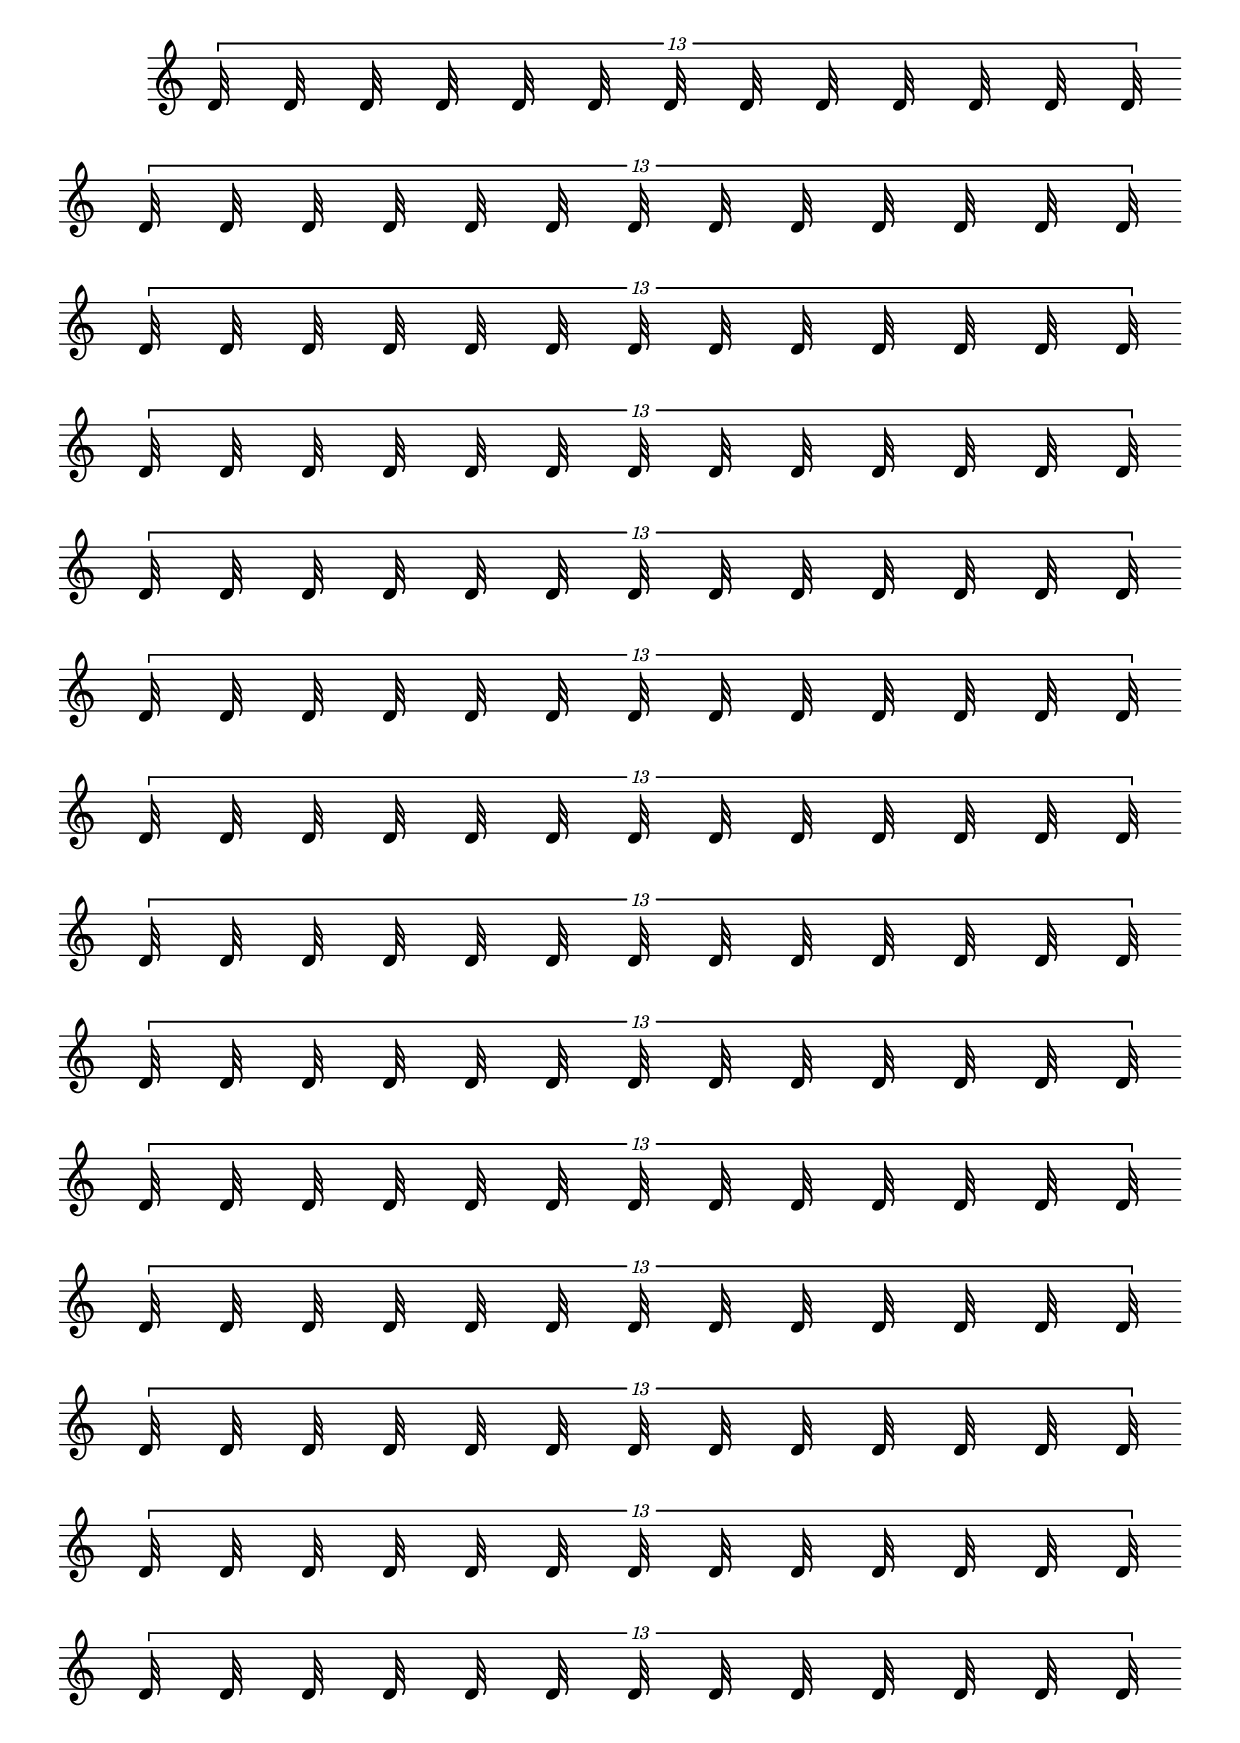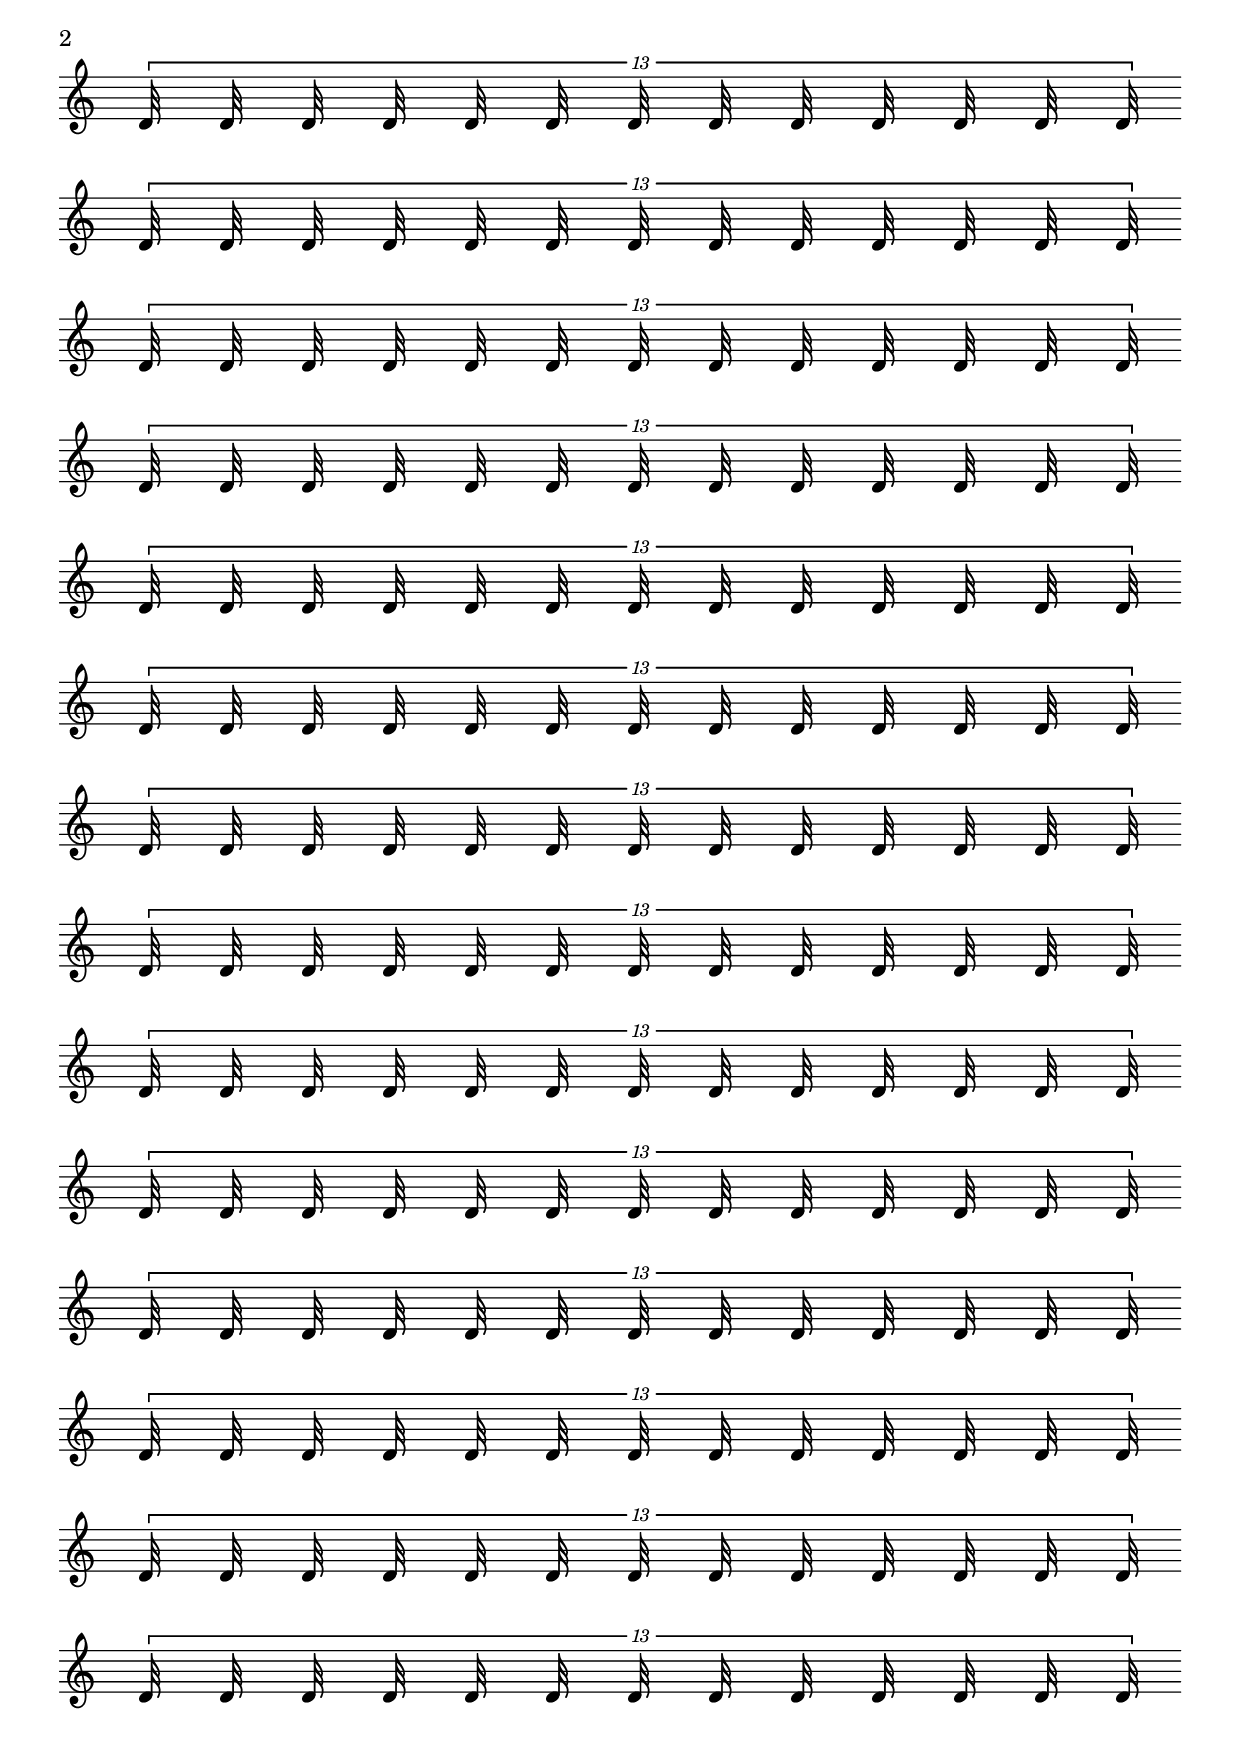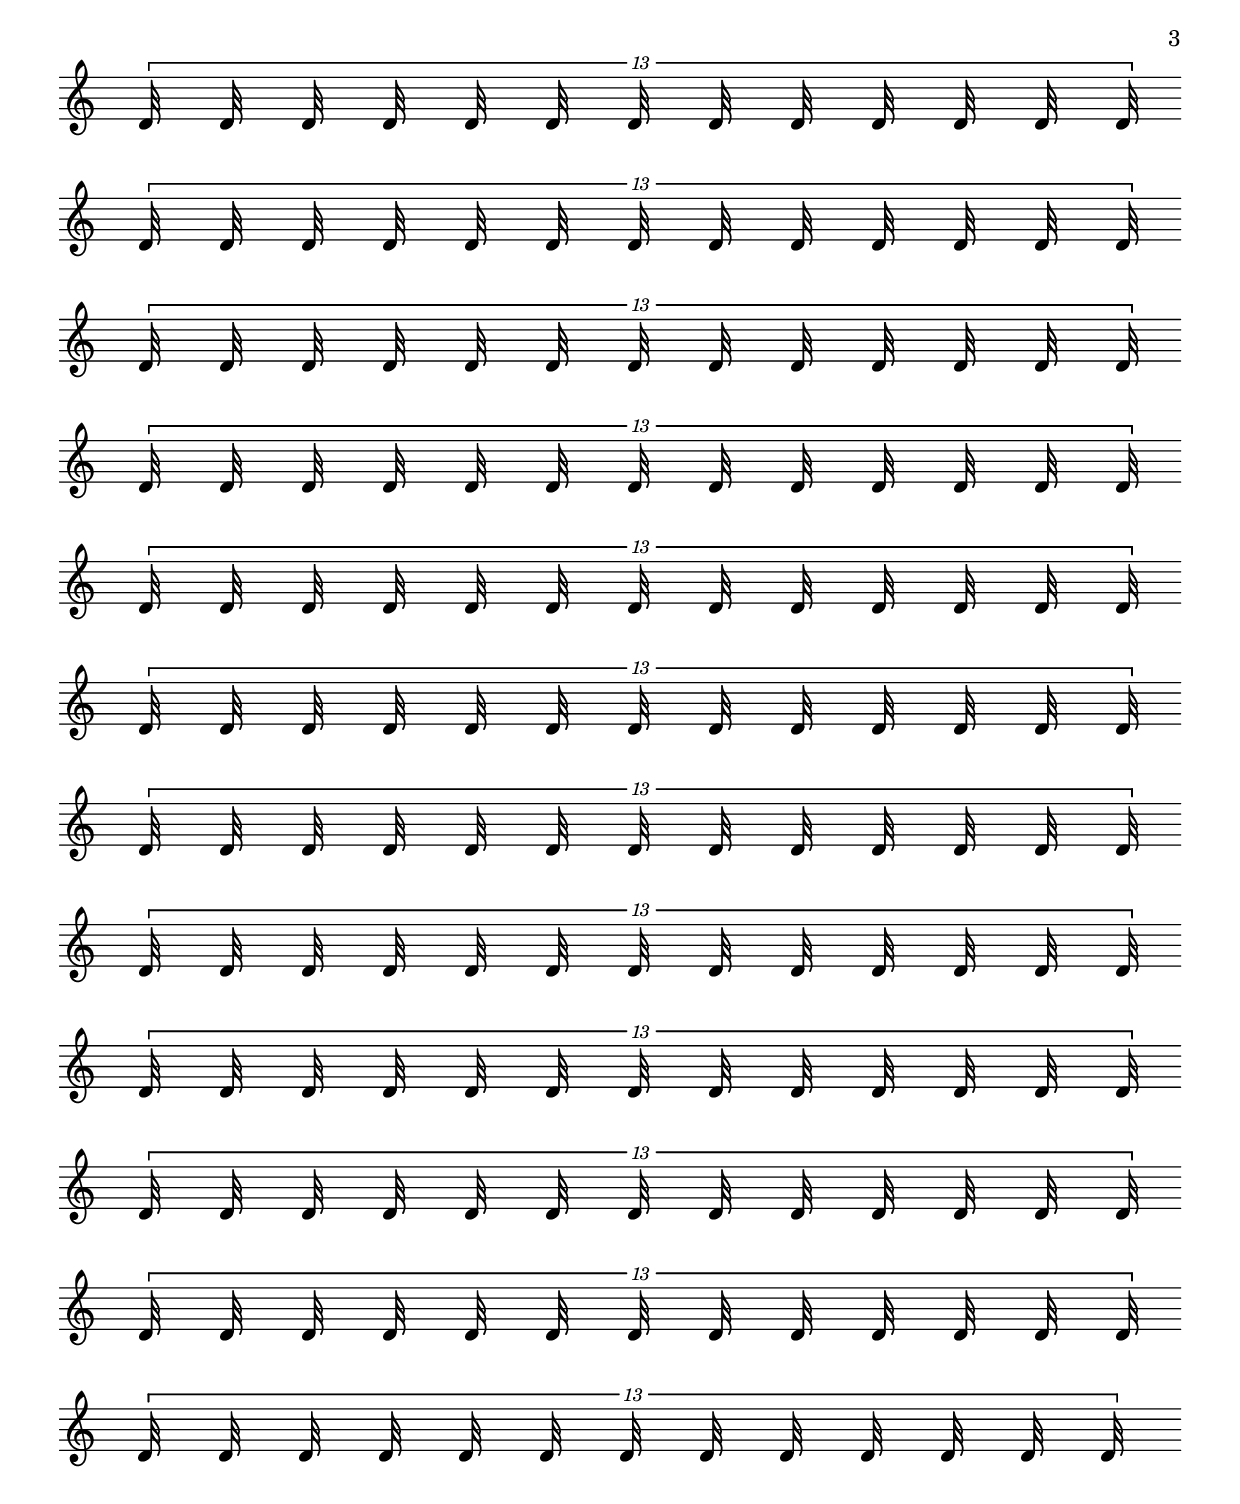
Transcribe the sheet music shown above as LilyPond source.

#(ly:set-option 'midi-extension "mid")
\version "2.12.3"
\include "english.ly"
\header{


}
%{

%}
melody = {
\once \override Staff.TimeSignature #'stencil = ##f
\clef treble
\key c \major
\autoBeamOn
\cadenzaOn


 \times 8/13{ d'32 d'32 d'32 d'32 d'32 d'32 d'32 d'32 d'32 d'32 d'32 d'32 d'32 }  \break
\grace s64 \times 8/13{ d'32 d'32 d'32 d'32 d'32 d'32 d'32 d'32 d'32 d'32 d'32 d'32 d'32 }  \break
\grace s64 \times 8/13{ d'32 d'32 d'32 d'32 d'32 d'32 d'32 d'32 d'32 d'32 d'32 d'32 d'32 }  \break
\grace s64 \times 8/13{ d'32 d'32 d'32 d'32 d'32 d'32 d'32 d'32 d'32 d'32 d'32 d'32 d'32 }  \break
\grace s64 \times 8/13{ d'32 d'32 d'32 d'32 d'32 d'32 d'32 d'32 d'32 d'32 d'32 d'32 d'32 }  \break
\grace s64 \times 8/13{ d'32 d'32 d'32 d'32 d'32 d'32 d'32 d'32 d'32 d'32 d'32 d'32 d'32 }  \break
\grace s64 \times 8/13{ d'32 d'32 d'32 d'32 d'32 d'32 d'32 d'32 d'32 d'32 d'32 d'32 d'32 }  \break
\grace s64 \times 8/13{ d'32 d'32 d'32 d'32 d'32 d'32 d'32 d'32 d'32 d'32 d'32 d'32 d'32 }  \break
\grace s64 \times 8/13{ d'32 d'32 d'32 d'32 d'32 d'32 d'32 d'32 d'32 d'32 d'32 d'32 d'32 }  \break
\grace s64 \times 8/13{ d'32 d'32 d'32 d'32 d'32 d'32 d'32 d'32 d'32 d'32 d'32 d'32 d'32 }  \break
\grace s64 \times 8/13{ d'32 d'32 d'32 d'32 d'32 d'32 d'32 d'32 d'32 d'32 d'32 d'32 d'32 }  \break
\grace s64 \times 8/13{ d'32 d'32 d'32 d'32 d'32 d'32 d'32 d'32 d'32 d'32 d'32 d'32 d'32 }  \break
\grace s64 \times 8/13{ d'32 d'32 d'32 d'32 d'32 d'32 d'32 d'32 d'32 d'32 d'32 d'32 d'32 }  \break
\grace s64 \times 8/13{ d'32 d'32 d'32 d'32 d'32 d'32 d'32 d'32 d'32 d'32 d'32 d'32 d'32 }  \break
\grace s64 \times 8/13{ d'32 d'32 d'32 d'32 d'32 d'32 d'32 d'32 d'32 d'32 d'32 d'32 d'32 }  \break
\grace s64 \times 8/13{ d'32 d'32 d'32 d'32 d'32 d'32 d'32 d'32 d'32 d'32 d'32 d'32 d'32 }  \break
\grace s64 \times 8/13{ d'32 d'32 d'32 d'32 d'32 d'32 d'32 d'32 d'32 d'32 d'32 d'32 d'32 }  \break
\grace s64 \times 8/13{ d'32 d'32 d'32 d'32 d'32 d'32 d'32 d'32 d'32 d'32 d'32 d'32 d'32 }  \break
\grace s64 \times 8/13{ d'32 d'32 d'32 d'32 d'32 d'32 d'32 d'32 d'32 d'32 d'32 d'32 d'32 }  \break
\grace s64 \times 8/13{ d'32 d'32 d'32 d'32 d'32 d'32 d'32 d'32 d'32 d'32 d'32 d'32 d'32 }  \break
\grace s64 \times 8/13{ d'32 d'32 d'32 d'32 d'32 d'32 d'32 d'32 d'32 d'32 d'32 d'32 d'32 }  \break
\grace s64 \times 8/13{ d'32 d'32 d'32 d'32 d'32 d'32 d'32 d'32 d'32 d'32 d'32 d'32 d'32 }  \break
\grace s64 \times 8/13{ d'32 d'32 d'32 d'32 d'32 d'32 d'32 d'32 d'32 d'32 d'32 d'32 d'32 }  \break
\grace s64 \times 8/13{ d'32 d'32 d'32 d'32 d'32 d'32 d'32 d'32 d'32 d'32 d'32 d'32 d'32 }  \break
\grace s64 \times 8/13{ d'32 d'32 d'32 d'32 d'32 d'32 d'32 d'32 d'32 d'32 d'32 d'32 d'32 }  \break
\grace s64 \times 8/13{ d'32 d'32 d'32 d'32 d'32 d'32 d'32 d'32 d'32 d'32 d'32 d'32 d'32 }  \break
\grace s64 \times 8/13{ d'32 d'32 d'32 d'32 d'32 d'32 d'32 d'32 d'32 d'32 d'32 d'32 d'32 }  \break
\grace s64 \times 8/13{ d'32 d'32 d'32 d'32 d'32 d'32 d'32 d'32 d'32 d'32 d'32 d'32 d'32 }  \break
\grace s64 \times 8/13{ d'32 d'32 d'32 d'32 d'32 d'32 d'32 d'32 d'32 d'32 d'32 d'32 d'32 }  \break
\grace s64 \times 8/13{ d'32 d'32 d'32 d'32 d'32 d'32 d'32 d'32 d'32 d'32 d'32 d'32 d'32 }  \break
\grace s64 \times 8/13{ d'32 d'32 d'32 d'32 d'32 d'32 d'32 d'32 d'32 d'32 d'32 d'32 d'32 }  \break
\grace s64 \times 8/13{ d'32 d'32 d'32 d'32 d'32 d'32 d'32 d'32 d'32 d'32 d'32 d'32 d'32 }  \break
\grace s64 \times 8/13{ d'32 d'32 d'32 d'32 d'32 d'32 d'32 d'32 d'32 d'32 d'32 d'32 d'32 }  \break
\grace s64 \times 8/13{ d'32 d'32 d'32 d'32 d'32 d'32 d'32 d'32 d'32 d'32 d'32 d'32 d'32 }  \break
\grace s64 \times 8/13{ d'32 d'32 d'32 d'32 d'32 d'32 d'32 d'32 d'32 d'32 d'32 d'32 d'32 }  \break
\grace s64 \times 8/13{ d'32 d'32 d'32 d'32 d'32 d'32 d'32 d'32 d'32 d'32 d'32 d'32 d'32 }  \break
\grace s64 \times 8/13{ d'32 d'32 d'32 d'32 d'32 d'32 d'32 d'32 d'32 d'32 d'32 d'32 d'32 }  \break
\grace s64 \times 8/13{ d'32 d'32 d'32 d'32 d'32 d'32 d'32 d'32 d'32 d'32 d'32 d'32 d'32 }  \break
\grace s64 \times 8/13{ d'32 d'32 d'32 d'32 d'32 d'32 d'32 d'32 d'32 d'32 d'32 d'32 d'32 }  \break
\grace s64 \times 8/13{ d'32 d'32 d'32 d'32 d'32 d'32 d'32 d'32 d'32 d'32 d'32 d'32 d'32 }  \break

}


text = \lyricmode {
                                                                                                                                                                                                                                                                                                                                                                                                                                                                                                                                        
}

\score{

<<
\new Voice = "one" {
\melody
}
\new Lyrics \lyricsto "one" \text
>>
\layout {
\context {
\Score
\remove "Bar_number_engraver"
}
}
\midi {
\context {
\Score
tempoWholesPerMinute = #(ly:make-moment 200 4)
}
}
}